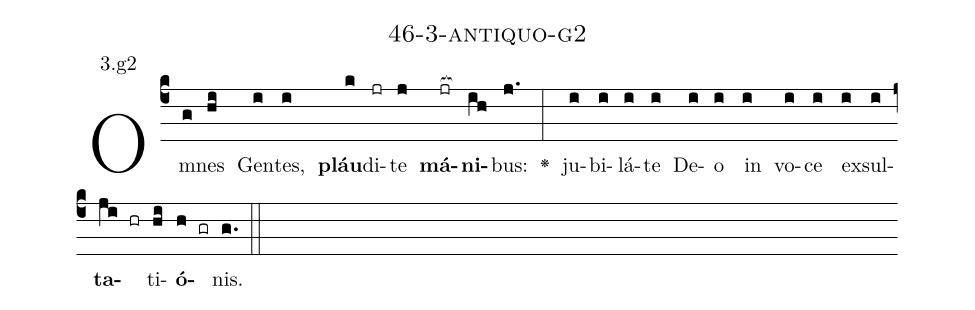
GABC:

name: 46-3-antiquo-g2;
annotation: 3.g2;
%%
(c4)Om(g)nes(hi) Gen(i)tes,(i) <b>pláu</b>(k)di(jr)te(j) <b>má</b>(jr[ocb:1{])<b>ni</b>(ih[ocb:0}])bus:(j.) <v>\greheightstar</v>(:) ju(i)bi(i)lá(i)te(i) De(i)o(i) in(i) vo(i)ce(i) ex(i)sul(i)<b>ta</b>(ji hr)ti(hi)<b>ó</b>(h gr)nis.(g.) (::)


%E(i) u(i) o(ji) u(hi) a(h) e.(g.) (::)
